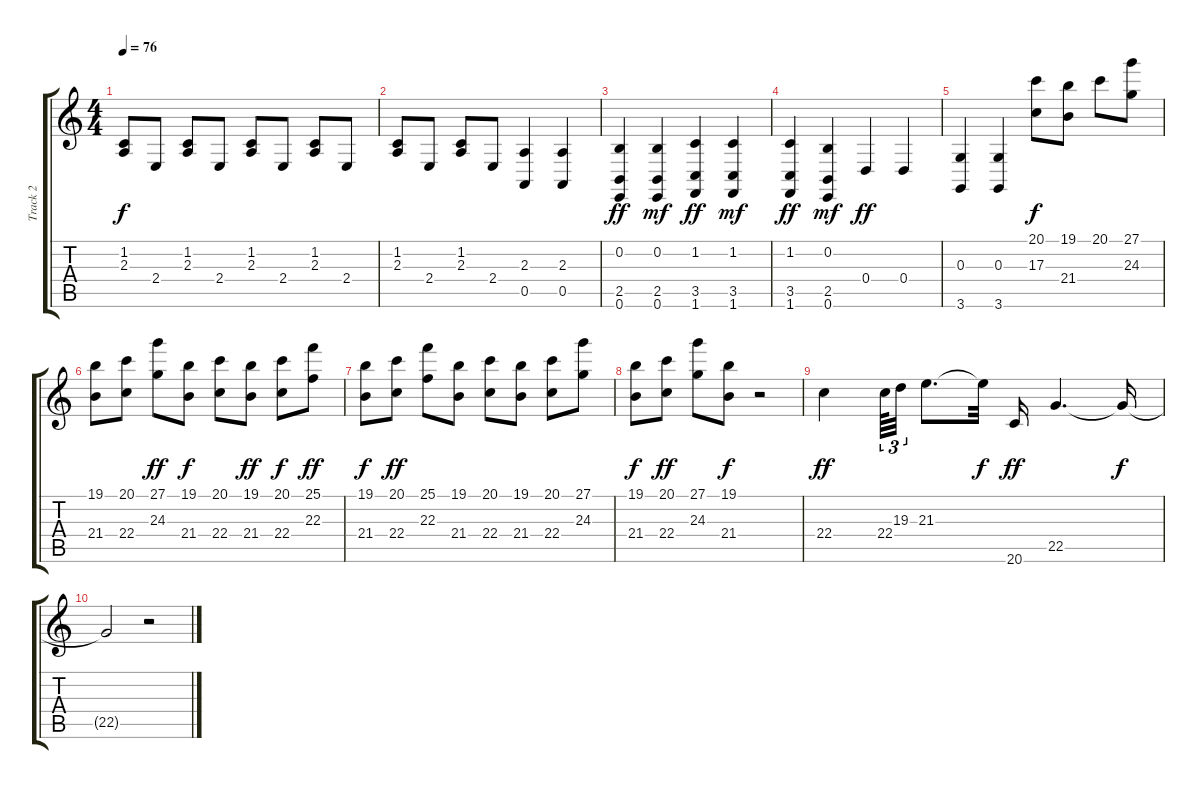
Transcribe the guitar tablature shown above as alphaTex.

\track ("Track 2" "Track 2") {instrument brightacousticpiano}
\staff {score tabs}
\tuning (E4 B3 G3 D3 A2 E2) {hide}
\ts (4 4)
\tempo 76
\clef g2
\ks c
(1.2 2.3).8{dy f} 2.4.8 (1.2 2.3).8 2.4.8 (1.2 2.3).8 2.4.8 (1.2 2.3).8 2.4.8 |
(1.2 2.3).8 2.4.8 (1.2 2.3).8 2.4.8 (2.3 0.5).4 (2.3 0.5).4 |
(0.2 2.5 0.6).4{dy ff} (0.2 2.5 0.6).4{dy mf} (1.2 3.5 1.6).4{dy ff} (1.2 3.5 1.6).4{dy mf} |
(1.2 3.5 1.6).4{dy ff} (0.2 2.5 0.6).4{dy mf} 0.4.4{dy ff} 0.4.4 |
(0.3 3.6).4 (0.3 3.6).4 (20.1 17.3).8{dy f} (19.1 21.4).8 20.1.8 (27.1 24.3).8 |
(19.1 21.4).8 (20.1 22.4).8 (27.1 24.3).8{dy ff} (19.1 21.4).8{dy f} (20.1 22.4).8 (19.1 21.4).8{dy ff} (20.1 22.4).8{dy f} (25.1 22.3).8{dy ff} |
(19.1 21.4).8{dy f} (20.1 22.4).8{dy ff} (25.1 22.3).8 (19.1 21.4).8 (20.1 22.4).8 (19.1 21.4).8 (20.1 22.4).8 (27.1 24.3).8 |
(19.1 21.4).8{dy f} (20.1 22.4).8{dy ff} (27.1 24.3).8 (19.1 21.4).8{dy f} r.2 |
22.4.4{dy ff} 22.4.64{tu (3 2)} 19.3.32{tu (3 2)} 21.3.8{d} 21.3{t}.32{dy f} 20.6.16{dy ff} 22.5.4{d} 22.5{t}.16{dy f} |
22.5{t}.2 r.2
